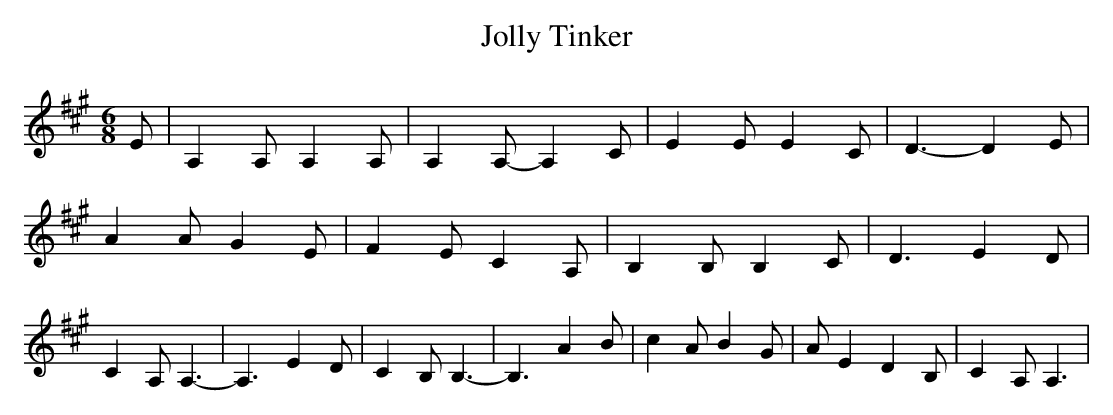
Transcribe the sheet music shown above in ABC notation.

X:1
T:Jolly Tinker
M:6/8
L:1/4
K:A
 E/2| A, A,/2 A, A,/2| A, A,/2- A, C/2| E E/2 E C/2| D3/2- D E/2| A A/2 G E/2|\
 F E/2 C A,/2| B, B,/2 B, C/2| D3/2 E D/2| C A,/2 A,3/2-| A,3/2 E D/2|\
 C B,/2 B,3/2-| B,3/2 A B/2| c A/2 B G/2| A/2 E D B,/2| C A,/2 A,3/2|\
